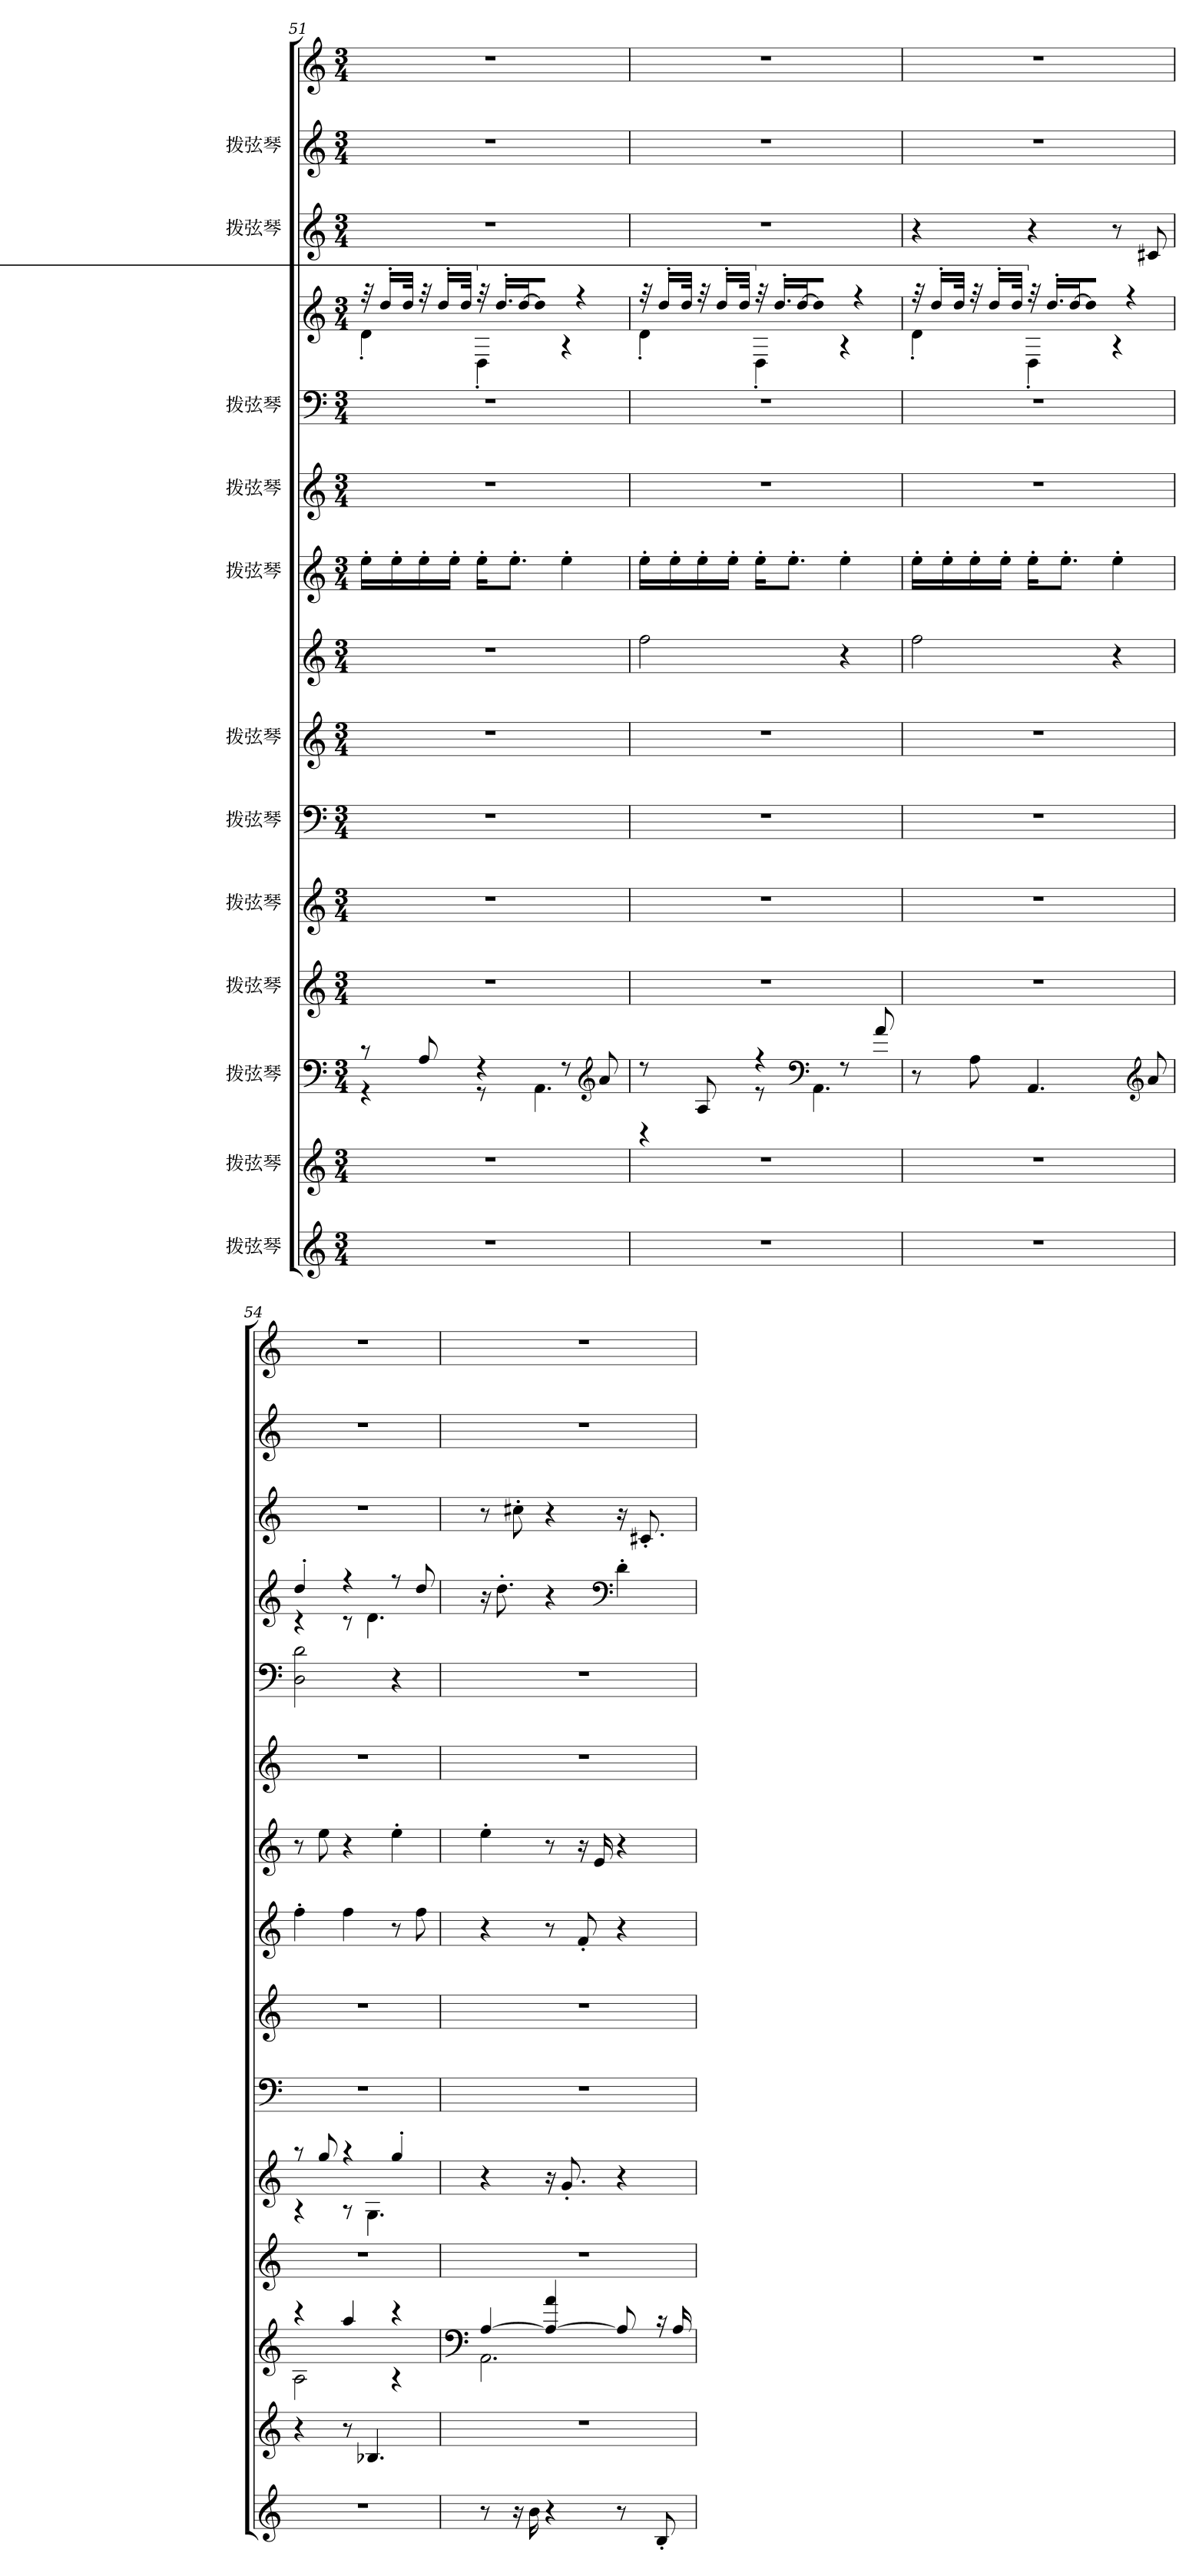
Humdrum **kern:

**kern	**kern	**kern	**kern	**kern	**kern	**kern	**kern	**kern	**kern	**kern	**kern	**kern	**kern	**kern
*part12	*part11	*part10	*part9	*part8	*part7	*part6	*part6	*part5	*part4	*part3	*part3	*part2	*part1	*part1
*staff15	*staff14	*staff13	*staff12	*staff11	*staff10	*staff9	*staff8	*staff7	*staff6	*staff5	*staff4	*staff3	*staff2	*staff1
*I"拨弦琴	*I"拨弦琴	*I"拨弦琴	*I"拨弦琴	*I"拨弦琴	*I"拨弦琴	*I"拨弦琴	*	*I"拨弦琴	*I"拨弦琴	*I"拨弦琴	*	*I"拨弦琴	*I"拨弦琴	*
*clefG2	*clefG2	*clefF4	*clefG2	*clefG2	*clefF4	*clefG2	*clefG2	*clefG2	*clefG2	*clefF4	*clefG2	*clefG2	*clefG2	*clefG2
*k[]	*k[]	*k[]	*k[]	*k[]	*k[]	*k[]	*k[]	*k[]	*k[]	*k[]	*k[]	*k[]	*k[]	*k[]
*M3/4	*M3/4	*M3/4	*M3/4	*M3/4	*M3/4	*M3/4	*M3/4	*M3/4	*M3/4	*M3/4	*M3/4	*M3/4	*M3/4	*M3/4
=51	=51	=51	=51	=51	=51	=51	=51	=51	=51	=51	=51	=51	=51	=51
*	*	*^	*	*	*	*	*	*	*	*	*^	*	*	*
2.r	2.r	8r	4r	2.r	2.r	2.r	2.r	2.r	16ee'\LL	2.r	2.r	32r	4d'\	2.r	2.r	2.r
.	.	.	.	.	.	.	.	.	.	.	.	16dd'/LL	.	.	.	.
.	.	.	.	.	.	.	.	.	16ee'\	.	.	.	.	.	.	.
.	.	.	.	.	.	.	.	.	.	.	.	32dd/JJk	.	.	.	.
.	.	8A/	.	.	.	.	.	.	16ee'\	.	.	32r	.	.	.	.
.	.	.	.	.	.	.	.	.	.	.	.	16dd'/LL	.	.	.	.
.	.	.	.	.	.	.	.	.	16ee'\JJ	.	.	.	.	.	.	.
.	.	.	.	.	.	.	.	.	.	.	.	32dd/JJk	.	.	.	.
.	.	4r	8r	.	.	.	.	.	16ee'\KL	.	.	48r	4D'\	.	.	.
.	.	.	.	.	.	.	.	.	.	.	.	24.dd'/LL	.	.	.	.
.	.	.	.	.	.	.	.	.	8.ee'\J	.	.	.	.	.	.	.
.	.	.	.	.	.	.	.	.	.	.	.	[24dd/J	.	.	.	.
.	.	.	4.AA\	.	.	.	.	.	.	.	.	8dd/J]	.	.	.	.
.	.	8r	.	.	.	.	.	.	4ee'\	.	.	4r	4r	.	.	.
*	*	*clefG2	*	*	*	*	*	*	*	*	*	*	*	*	*	*
.	.	8a/	.	.	.	.	.	.	.	.	.	.	.	.	.	.
=52	=52	=52	=52	=52	=52	=52	=52	=52	=52	=52	=52	=52	=52	=52	=52	=52
2.r	2.r	8r	4r	2.r	2.r	2.r	2.r	2ff\	16ee'\LL	2.r	2.r	32r	4d'\	2.r	2.r	2.r
.	.	.	.	.	.	.	.	.	.	.	.	16dd'/LL	.	.	.	.
.	.	.	.	.	.	.	.	.	16ee'\	.	.	.	.	.	.	.
.	.	.	.	.	.	.	.	.	.	.	.	32dd/JJk	.	.	.	.
.	.	8A/	.	.	.	.	.	.	16ee'\	.	.	32r	.	.	.	.
.	.	.	.	.	.	.	.	.	.	.	.	16dd'/LL	.	.	.	.
.	.	.	.	.	.	.	.	.	16ee'\JJ	.	.	.	.	.	.	.
.	.	.	.	.	.	.	.	.	.	.	.	32dd/JJk	.	.	.	.
.	.	4r	8r	.	.	.	.	.	16ee'\KL	.	.	48r	4D'\	.	.	.
.	.	.	.	.	.	.	.	.	.	.	.	24.dd'/LL	.	.	.	.
.	.	.	.	.	.	.	.	.	8.ee'\J	.	.	.	.	.	.	.
.	.	.	.	.	.	.	.	.	.	.	.	[24dd/J	.	.	.	.
*	*	*clefF4	*	*	*	*	*	*	*	*	*	*	*	*	*	*
.	.	.	4.AA\	.	.	.	.	.	.	.	.	8dd/J]	.	.	.	.
.	.	8r	.	.	.	.	.	4r	4ee'\	.	.	4r	4r	.	.	.
.	.	8a/	.	.	.	.	.	.	.	.	.	.	.	.	.	.
*	*	*v	*v	*	*	*	*	*	*	*	*	*	*	*	*	*
!!LO:PB:g=z
=53	=53	=53	=53	=53	=53	=53	=53	=53	=53	=53	=53	=53	=53	=53	=53
2.r	2.r	8r	2.r	2.r	2.r	2.r	2ff\	16ee'\LL	2.r	2.r	32r	4d'\	4r	2.r	2.r
.	.	.	.	.	.	.	.	.	.	.	16dd'/LL	.	.	.	.
.	.	.	.	.	.	.	.	16ee'\	.	.	.	.	.	.	.
.	.	.	.	.	.	.	.	.	.	.	32dd/JJk	.	.	.	.
.	.	8A\	.	.	.	.	.	16ee'\	.	.	32r	.	.	.	.
.	.	.	.	.	.	.	.	.	.	.	16dd'/LL	.	.	.	.
.	.	.	.	.	.	.	.	16ee'\JJ	.	.	.	.	.	.	.
.	.	.	.	.	.	.	.	.	.	.	32dd/JJk	.	.	.	.
.	.	4.AA/	.	.	.	.	.	16ee'\KL	.	.	48r	4D'\	4r	.	.
.	.	.	.	.	.	.	.	.	.	.	24.dd'/LL	.	.	.	.
.	.	.	.	.	.	.	.	8.ee'\J	.	.	.	.	.	.	.
.	.	.	.	.	.	.	.	.	.	.	[24dd/J	.	.	.	.
.	.	.	.	.	.	.	.	.	.	.	8dd/J]	.	.	.	.
.	.	.	.	.	.	.	4r	4ee'\	.	.	4r	4r	8r	.	.
*	*	*clefG2	*	*	*	*	*	*	*	*	*	*	*	*	*
.	.	8a/	.	.	.	.	.	.	.	.	.	.	8c#X/	.	.
=54	=54	=54	=54	=54	=54	=54	=54	=54	=54	=54	=54	=54	=54	=54	=54
*	*	*^	*	*^	*	*	*	*	*	*	*	*	*	*	*
2.r	4r	4r	2A\	2.r	8r	4r	2.r	2.r	4ff'\	8r	2.r	2D\ 2d\	4dd'/	4r	2.r	2.r	2.r
.	.	.	.	.	8gg/	.	.	.	.	8ee\	.	.	.	.	.	.	.
.	8r	4aa/	.	.	4r	8r	.	.	4ff\	4r	.	.	4r	8r	.	.	.
.	4.B-X/	.	.	.	.	4.G\	.	.	.	.	.	.	.	4.d\	.	.	.
.	.	4r	4r	.	4gg'/	.	.	.	8r	4ee'\	.	4r	8r	.	.	.	.
.	.	.	.	.	.	.	.	.	8ff\	.	.	.	8dd/	.	.	.	.
*	*	*	*	*	*v	*v	*	*	*	*	*	*	*v	*v	*	*	*
=55	=55	=55	=55	=55	=55	=55	=55	=55	=55	=55	=55	=55	=55	=55	=55
*	*	*clefF4	*	*	*	*	*	*	*	*	*	*	*	*	*
8r	2.r	[4A/	2.AA\	2.r	4r	2.r	2.r	4r	4ee'\	2.r	2.r	16r	8r	2.r	2.r
.	.	.	.	.	.	.	.	.	.	.	.	8.dd'\	.	.	.
16r	.	.	.	.	.	.	.	.	.	.	.	.	8cc#X'\	.	.
16b\	.	.	.	.	.	.	.	.	.	.	.	.	.	.	.
4r	.	4A/_ 4a/	.	.	16r	.	.	8r	8r	.	.	4r	4r	.	.
.	.	.	.	.	8.g'/	.	.	.	.	.	.	.	.	.	.
.	.	.	.	.	.	.	.	8f'/	16r	.	.	.	.	.	.
.	.	.	.	.	.	.	.	.	16e/	.	.	.	.	.	.
*	*	*	*	*	*	*	*	*	*	*	*	*clefF4	*	*	*
8r	.	8A/]	.	.	4r	.	.	4r	4r	.	.	4d'\	16r	.	.
.	.	.	.	.	.	.	.	.	.	.	.	.	8.c#X'/	.	.
8B'/	.	16r	.	.	.	.	.	.	.	.	.	.	.	.	.
.	.	16A/	.	.	.	.	.	.	.	.	.	.	.	.	.
*	*	*v	*v	*	*	*	*	*	*	*	*	*	*	*	*
=	=	=	=	=	=	=	=	=	=	=	=	=	=	=
*-	*-	*-	*-	*-	*-	*-	*-	*-	*-	*-	*-	*-	*-	*-
